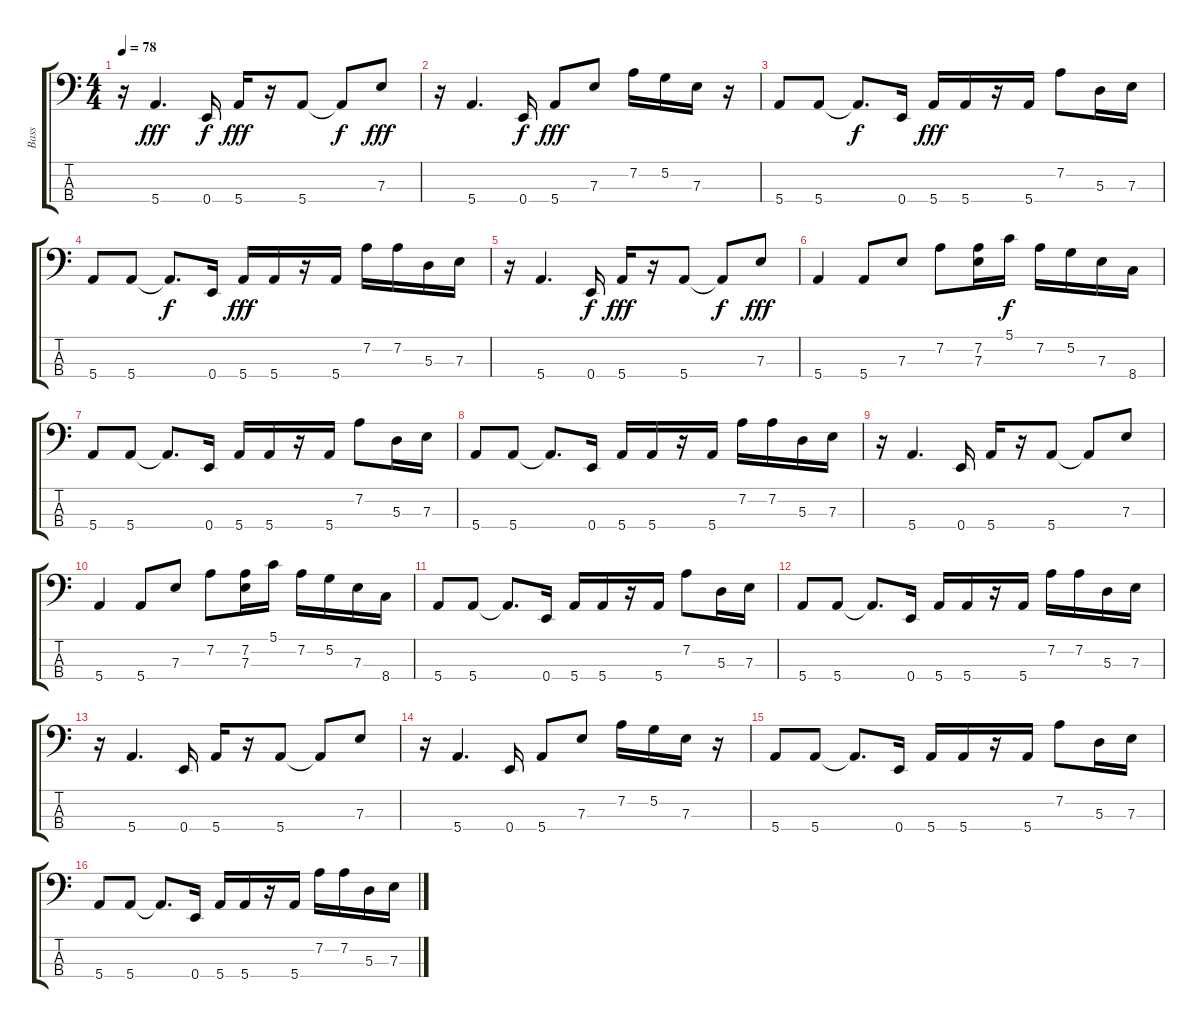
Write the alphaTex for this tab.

\track ("Bass" "Bass") {instrument electricbasspick}
\staff {score tabs}
\tuning (G2 D2 A1 E1) {hide}
\ts (4 4)
\tempo 78
\clef f4
\ks c
r.16{dy fff} 5.4.4{d} 0.4.16{dy f} 5.4.16{dy fff} r.16 5.4.8 5.4{t}.8{dy f} 7.3.8{dy fff} |
r.16 5.4.4{d} 0.4.16{dy f} 5.4.8{dy fff} 7.3.8 7.2.16 5.2.16 7.3.16 r.16 |
5.4.8 5.4.8 5.4{t}.8{d dy f} 0.4.16 5.4.16{dy fff} 5.4.16 r.16 5.4.16 7.2.8 5.3.16 7.3.16 |
5.4.8 5.4.8 5.4{t}.8{d dy f} 0.4.16 5.4.16{dy fff} 5.4.16 r.16 5.4.16 7.2.16 7.2.16 5.3.16 7.3.16 |
r.16 5.4.4{d} 0.4.16{dy f} 5.4.16{dy fff} r.16 5.4.8 5.4{t}.8{dy f} 7.3.8{dy fff} |
5.4.4 5.4.8 7.3.8 7.2.8 (7.2 7.3).16 5.1.16{dy f} 7.2.16 5.2.16 7.3.16 8.4.16 |
5.4.8 5.4.8 5.4{t}.8{d} 0.4.16 5.4.16 5.4.16 r.16 5.4.16 7.2.8 5.3.16 7.3.16 |
5.4.8 5.4.8 5.4{t}.8{d} 0.4.16 5.4.16 5.4.16 r.16 5.4.16 7.2.16 7.2.16 5.3.16 7.3.16 |
r.16 5.4.4{d} 0.4.16 5.4.16 r.16 5.4.8 5.4{t}.8 7.3.8 |
5.4.4 5.4.8 7.3.8 7.2.8 (7.2 7.3).16 5.1.16 7.2.16 5.2.16 7.3.16 8.4.16 |
5.4.8 5.4.8 5.4{t}.8{d} 0.4.16 5.4.16 5.4.16 r.16 5.4.16 7.2.8 5.3.16 7.3.16 |
5.4.8 5.4.8 5.4{t}.8{d} 0.4.16 5.4.16 5.4.16 r.16 5.4.16 7.2.16 7.2.16 5.3.16 7.3.16 |
r.16 5.4.4{d} 0.4.16 5.4.16 r.16 5.4.8 5.4{t}.8 7.3.8 |
r.16 5.4.4{d} 0.4.16 5.4.8 7.3.8 7.2.16 5.2.16 7.3.16 r.16 |
5.4.8 5.4.8 5.4{t}.8{d} 0.4.16 5.4.16 5.4.16 r.16 5.4.16 7.2.8 5.3.16 7.3.16 |
5.4.8 5.4.8 5.4{t}.8{d} 0.4.16 5.4.16 5.4.16 r.16 5.4.16 7.2.16 7.2.16 5.3.16 7.3.16
